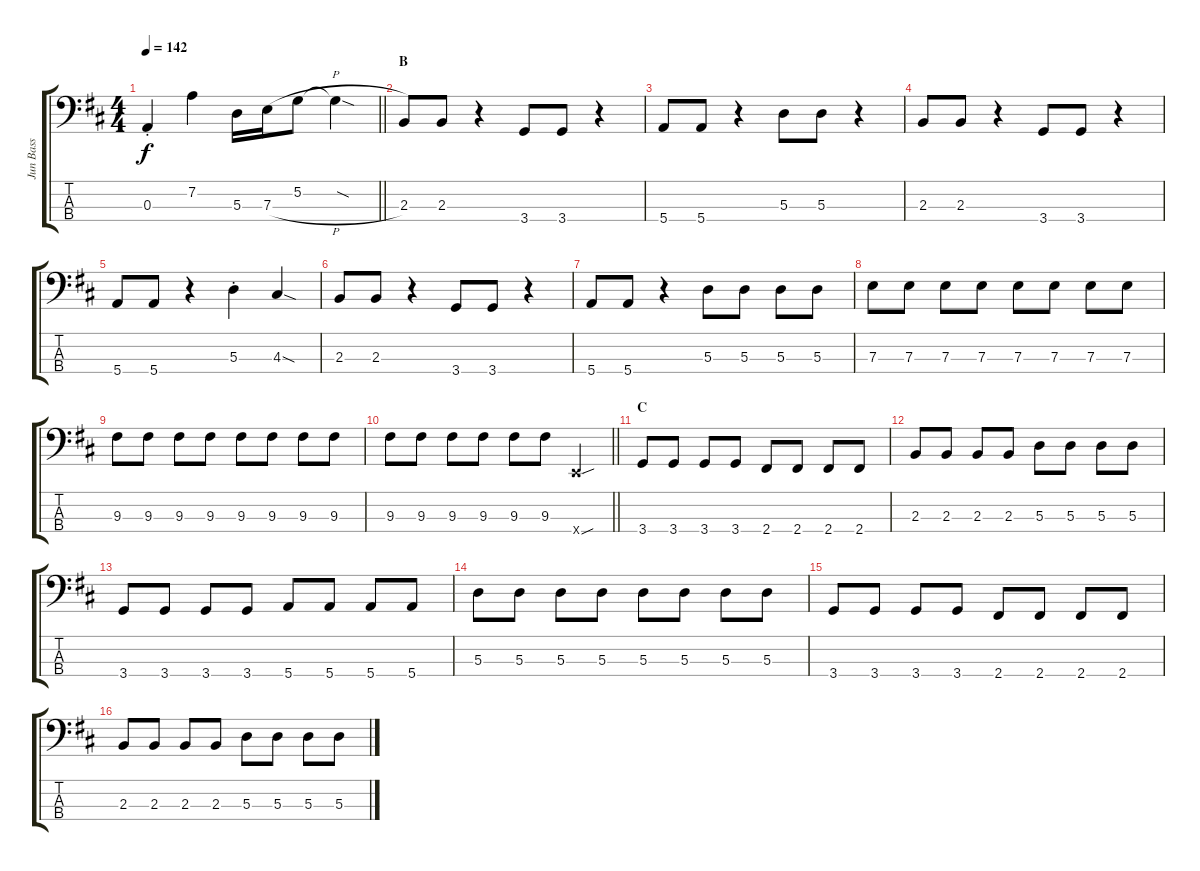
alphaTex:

\track ("Jun Bass" "Jun Bass") {instrument acousticguitarsteel}
\staff {score tabs}
\tuning (G2 D2 A1 E1) {hide}
\ts (4 4)
\tempo 142
\clef f4
\barLineRight lightlight
\ks d
0.3{st}.4{dy f} 7.2.4 5.3.16 7.3{h}.16 5.2.8 5.2{sod t}.4 |
\section ("" "B")
2.3.8 2.3.8 r.4 3.4.8 3.4.8 r.4 |
5.4.8 5.4.8 r.4 5.3.8 5.3.8 r.4 |
2.3.8 2.3.8 r.4 3.4.8 3.4.8 r.4 |
5.4.8 5.4.8 r.4 5.3{st}.4 4.3{sod}.4 |
2.3.8 2.3.8 r.4 3.4.8 3.4.8 r.4 |
5.4.8 5.4.8 r.4 5.3.8 5.3.8 5.3.8 5.3.8 |
7.3.8 7.3.8 7.3.8 7.3.8 7.3.8 7.3.8 7.3.8 7.3.8 |
9.3.8 9.3.8 9.3.8 9.3.8 9.3.8 9.3.8 9.3.8 9.3.8 |
\barLineRight lightlight
9.3.8 9.3.8 9.3.8 9.3.8 9.3.8 9.3.8 0.4{sou x}.4 |
\section ("" "C")
3.4.8 3.4.8 3.4.8 3.4.8 2.4.8 2.4.8 2.4.8 2.4.8 |
2.3.8 2.3.8 2.3.8 2.3.8 5.3.8 5.3.8 5.3.8 5.3.8 |
3.4.8 3.4.8 3.4.8 3.4.8 5.4.8 5.4.8 5.4.8 5.4.8 |
5.3.8 5.3.8 5.3.8 5.3.8 5.3.8 5.3.8 5.3.8 5.3.8 |
3.4.8 3.4.8 3.4.8 3.4.8 2.4.8 2.4.8 2.4.8 2.4.8 |
2.3.8 2.3.8 2.3.8 2.3.8 5.3.8 5.3.8 5.3.8 5.3.8
